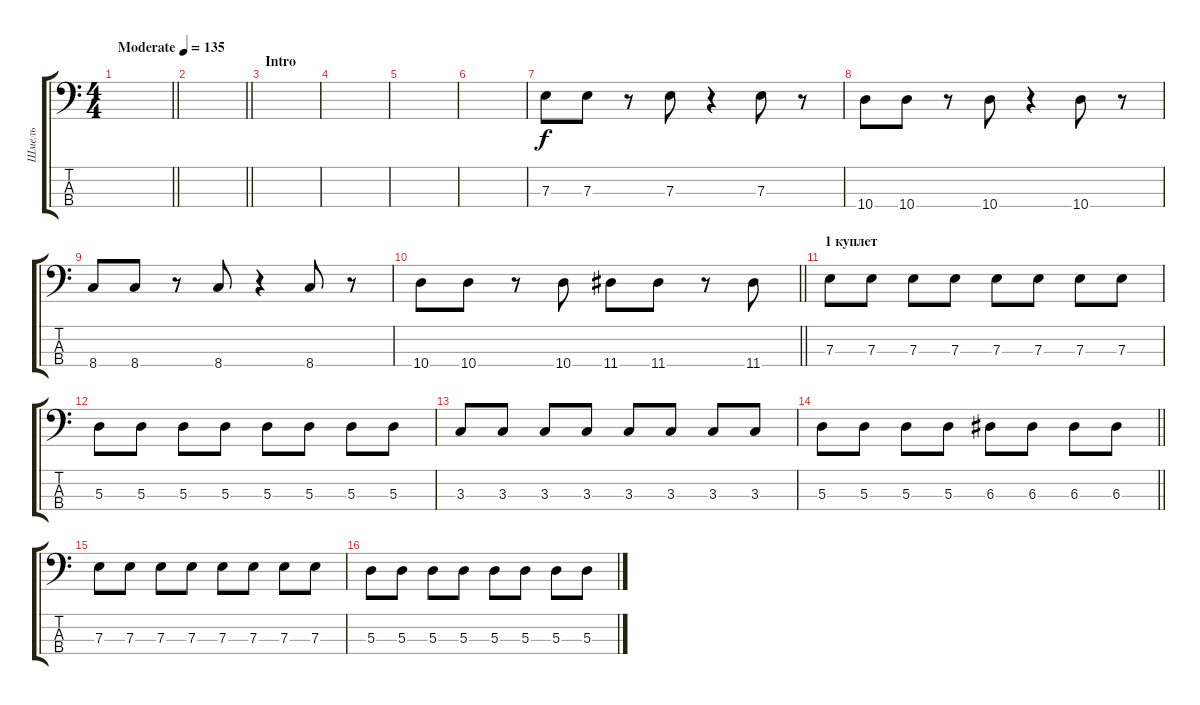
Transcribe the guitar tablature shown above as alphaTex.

\track ("Шмель" "Шмель") {instrument electricbassfinger}
\staff {score tabs}
\tuning (G2 D2 A1 E1) {hide}
\ts (4 4)
\tempo (135 "Moderate")
\clef f4
\barLineRight lightlight
\ks c
|
\barLineRight lightlight
|
\section ("" "Intro")
|
|
|
|
7.3.8 7.3.8 r.8 7.3.8 r.4 7.3.8 r.8 |
10.4.8 10.4.8 r.8 10.4.8 r.4 10.4.8 r.8 |
8.4.8 8.4.8 r.8 8.4.8 r.4 8.4.8 r.8 |
\barLineRight lightlight
10.4.8 10.4.8 r.8 10.4.8 11.4.8 11.4.8 r.8 11.4.8 |
\section ("" "1 куплет")
7.3.8 7.3.8 7.3.8 7.3.8 7.3.8 7.3.8 7.3.8 7.3.8 |
5.3.8 5.3.8 5.3.8 5.3.8 5.3.8 5.3.8 5.3.8 5.3.8 |
3.3.8 3.3.8 3.3.8 3.3.8 3.3.8 3.3.8 3.3.8 3.3.8 |
\barLineRight lightlight
5.3.8 5.3.8 5.3.8 5.3.8 6.3.8 6.3.8 6.3.8 6.3.8 |
7.3.8 7.3.8 7.3.8 7.3.8 7.3.8 7.3.8 7.3.8 7.3.8 |
5.3.8 5.3.8 5.3.8 5.3.8 5.3.8 5.3.8 5.3.8 5.3.8
